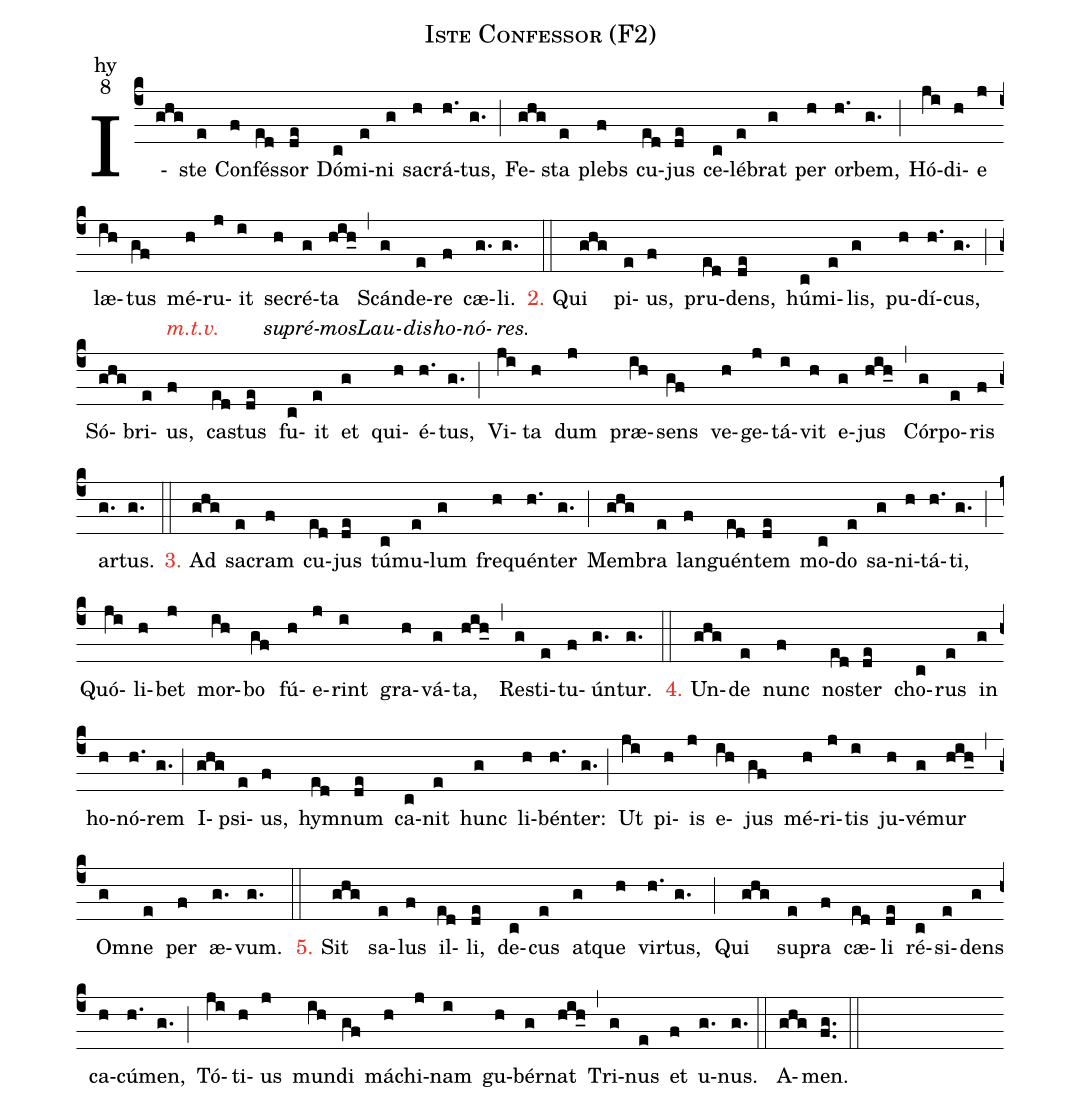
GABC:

name:Iste Confessor (F2);
office-part:hy;
mode:8;
%%
(c4) I(ghg)ste(e) Con(f)fés(ed)sor(de) Dó(c)mi(e)ni(g) sa(h)crá(h.)tus,(g.) (;)
Fe(ghg)sta(e) plebs(f) cu(ed)jus(de) ce(c)lé(e)brat(g) per(h) or(h.)bem,(g.) (;)
Hó(ji)di(h)e(j) læ(ih)tus(gf) mé[<c>m.t.v.</c>](h)ru(j)it(i) se[su](h)cré[pré-](g)ta[mos](hih_0) (,)
Scán[Lau-](g)de[dis](e)re[ho-](f) cæ[nó-](g.)li.[res.](g.) (::)

<c>2.</c> Qui(ghg) pi(e)us,(f) pru(ed)dens,(de) hú(c)mi(e)lis,(g) pu(h)dí(h.)cus,(g.) (;)
Só(ghg)bri(e)us,(f) ca(ed)stus(de) fu(c)it(e) et(g) qui(h)é(h.)tus,(g.) (;)
Vi(ji)ta(h) dum(j) præ(ih)sens(gf) ve(h)ge(j)tá(i)vit(h) e(g)jus(hih_0) (,)
Cór(g)po(e)ris(f) ar(g.)tus.(g.) (::)

<c>3.</c> Ad(ghg) sa(e)cram(f) cu(ed)jus(de) tú(c)mu(e)lum(g) fre(h)quén(h.)ter(g.) (;)
Mem(ghg)bra(e) lan(f)guén(ed)tem(de) mo(c)do(e) sa(g)ni(h)tá(h.)ti,(g.) (;)
Quó(ji)li(h)bet(j) mor(ih)bo(gf) fú(h)e(j)rint(i) gra(h)vá(g)ta,(hih_0) (,)
Re(g)sti(e)tu(f)ún(g.)tur.(g.) (::)

<c>4.</c> Un(ghg)de(e) nunc(f) no(ed)ster(de) cho(c)rus(e) in(g) ho(h)nó(h.)rem(g.) (;)
I(ghg)psi(e)us,(f) hym(ed)num(de) ca(c)nit(e) hunc(g) li(h)bén(h.)ter:(g.) (;)
Ut(ji) pi(h)is(j) e(ih)jus(gf) mé(h)ri(j)tis(i) ju(h)vé(g)mur(hih_0) (,)
Om(g)ne(e) per(f) æ(g.)vum.(g.) (::)

<c>5.</c> Sit(ghg) sa(e)lus(f) il(ed)li,(de) de(c)cus(e) at(g)que(h) vir(h.)tus,(g.) (;)
Qui(ghg) su(e)pra(f) cæ(ed)li(de) ré(c)si(e)dens(g) ca(h)cú(h.)men,(g.) (;)
Tó(ji)ti(h)us(j) mun(ih)di(gf) má(h)chi(j)nam(i) gu(h)bér(g)nat(hih_0) (,)
Tri(g)nus(e) et(f) u(g.)nus.(g.) (::)
A(ghg)men.(fg..) (::)
